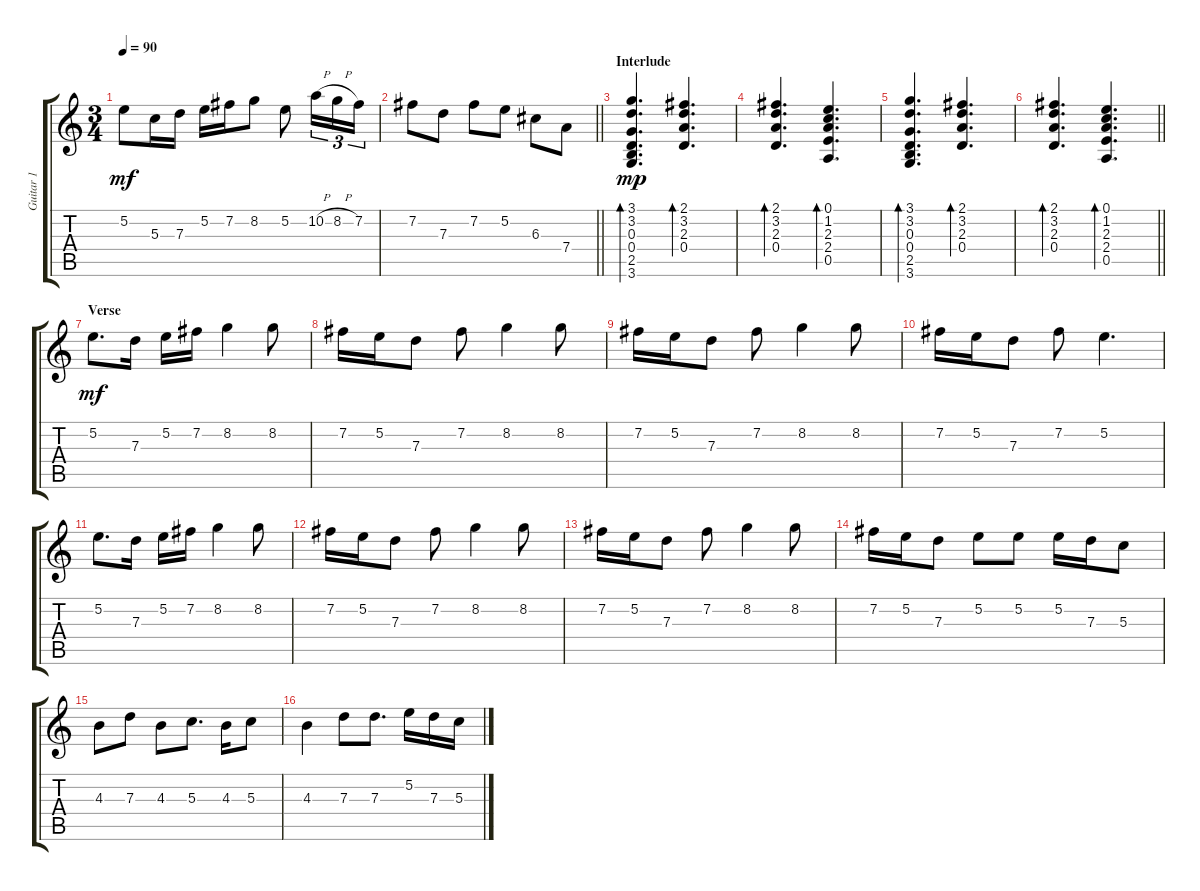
\track ("Guitar 1" "Guitar 1") {instrument acousticguitarsteel}
\staff {score tabs}
\tuning (E4 B3 G3 D3 A2 E2) {hide}
\ts (3 4)
\tempo 90
\clef g2
\ks c
5.2.8{dy mf} 5.3.16 7.3.16 5.2.16 7.2.16 8.2.8 5.2.8 10.2{h}.16{tu (3 2)} 8.2{h}.16{tu (3 2)} 7.2.16{tu (3 2)} |
\barLineRight lightlight
7.2.8 7.3.8 7.2.8 5.2.8 6.3.8 7.4.8 |
\section ("" "Interlude")
(3.1 3.2 0.3 0.4 2.5 3.6).4{d bd 60 dy mp} (2.1 3.2 2.3 0.4).4{d bd 60} |
(2.1 3.2 2.3 0.4).4{d bd 60} (0.1 1.2 2.3 2.4 0.5).4{d bd 60} |
(3.1 3.2 0.3 0.4 2.5 3.6).4{d bd 60} (2.1 3.2 2.3 0.4).4{d bd 60} |
\barLineRight lightlight
(2.1 3.2 2.3 0.4).4{d bd 60} (0.1 1.2 2.3 2.4 0.5).4{d bd 60} |
\section ("" "Verse")
5.2.8{d dy mf} 7.3.16 5.2.16 7.2.16 8.2.4 8.2.8 |
7.2.16 5.2.16 7.3.8 7.2.8 8.2.4 8.2.8 |
7.2.16 5.2.16 7.3.8 7.2.8 8.2.4 8.2.8 |
7.2.16 5.2.16 7.3.8 7.2.8 5.2.4{d} |
5.2.8{d} 7.3.16 5.2.16 7.2.16 8.2.4 8.2.8 |
7.2.16 5.2.16 7.3.8 7.2.8 8.2.4 8.2.8 |
7.2.16 5.2.16 7.3.8 7.2.8 8.2.4 8.2.8 |
7.2.16 5.2.16 7.3.8 5.2.8 5.2.8 5.2.16 7.3.16 5.3.8 |
4.3.8 7.3.8 4.3.8 5.3.8{d} 4.3.16 5.3.8 |
4.3.4 7.3.8 7.3.8{d} 5.2.16 7.3.16 5.3.16
